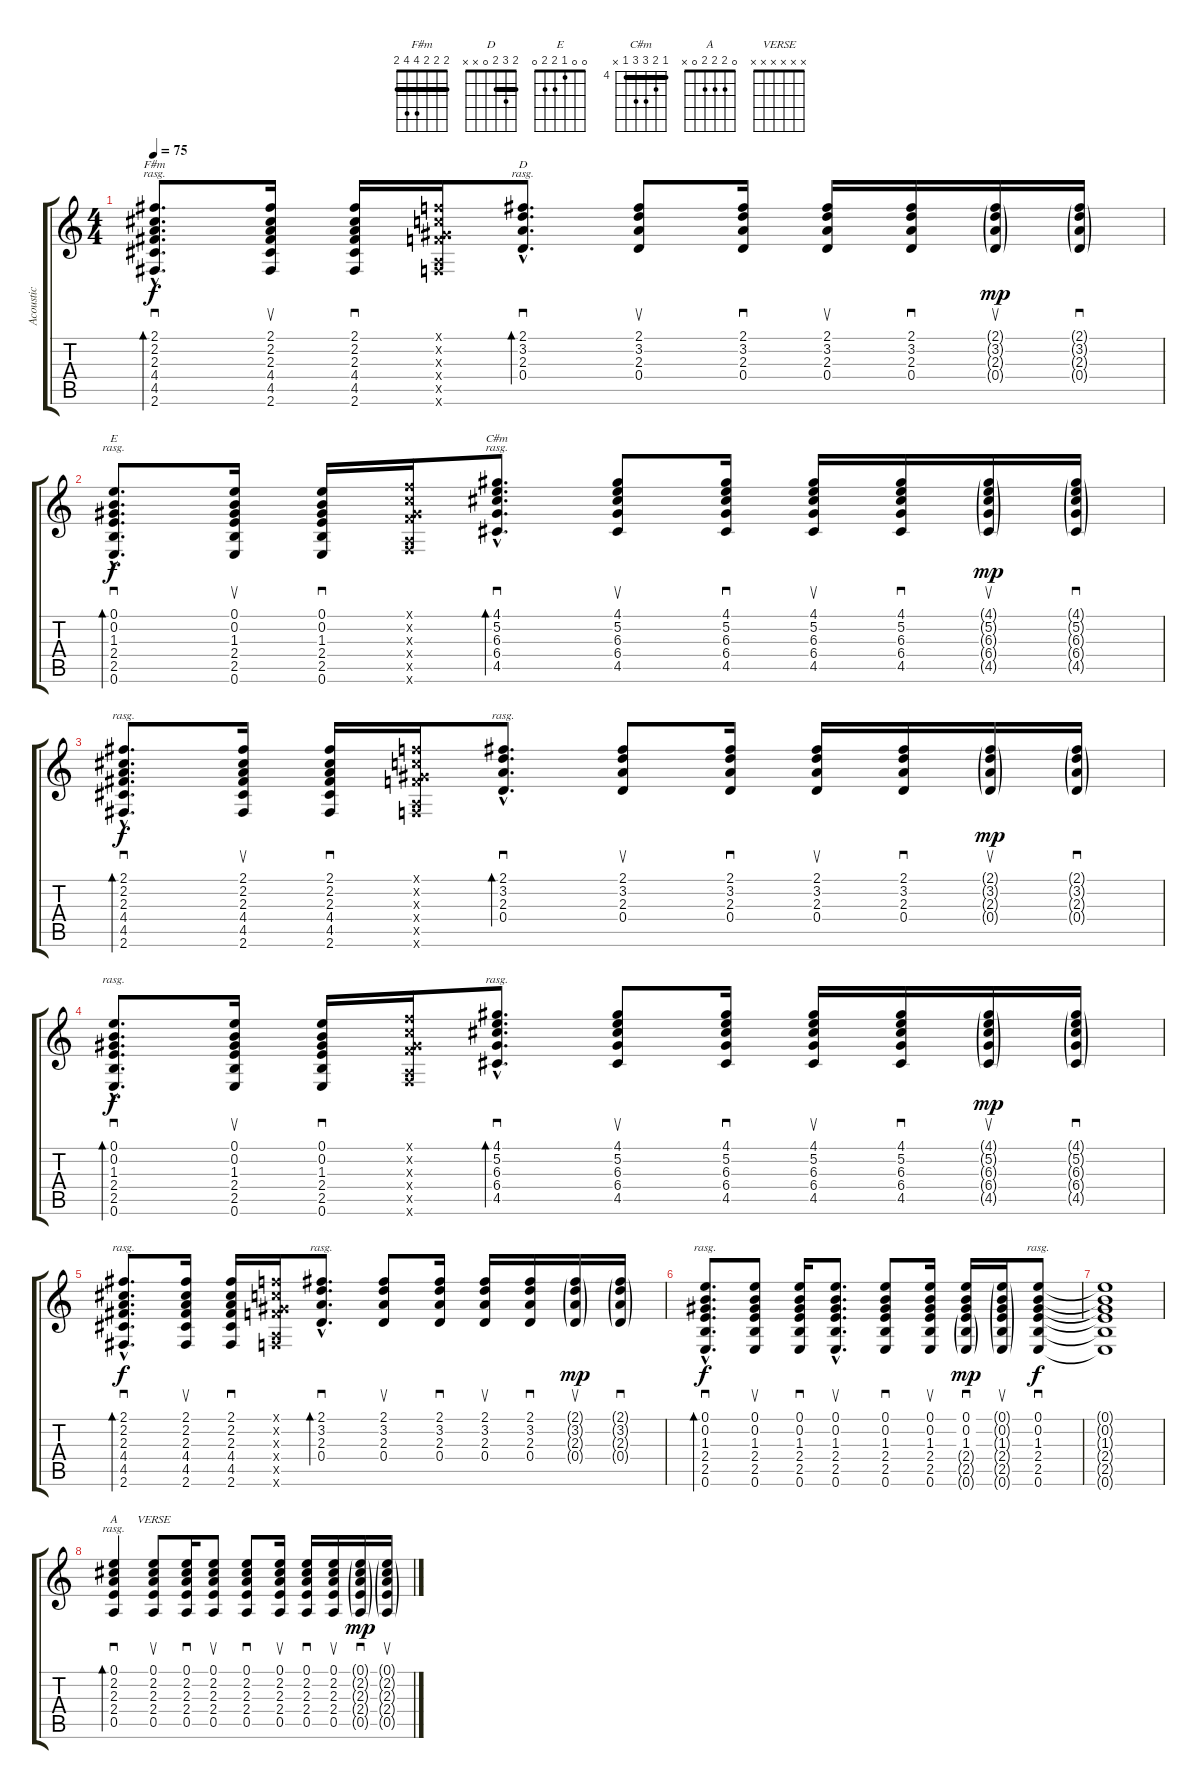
\track ("Acoustic" "Acoustic") {instrument acousticguitarsteel}
\staff {score tabs}
\tuning (E4 B3 G3 D3 A2 E2) {hide}
\chord ("F#m" 2 2 2 4 4 2) {barre 2}
\chord ("D" 2 3 2 0 x x) {barre 2}
\chord ("E" 0 0 1 2 2 0)
\chord ("C#m" 4 5 6 6 4 x) {firstfret 4 barre 4}
\chord ("A" 0 2 2 2 0 x)
\chord ("VERSE" x x x x x x)
\ts (4 4)
\tempo 75
\clef g2
\ks c
(2.1{hac} 2.2{hac} 2.3{hac} 4.4{hac} 4.5{hac} 2.6{hac}).8{d sd bd 30 ch "F#m" rasg ii dy f} (2.1 2.2 2.3 4.4 4.5 2.6).16{su} (2.1 2.2 2.3 4.4 4.5 2.6).16{sd} (1.1{x} 1.2{x} 1.3{x} 3.4{x} 0.5{x} 1.6{x}).16 (2.1{hac} 3.2{hac} 2.3{hac} 0.4{hac}).8{d sd bd 60 ch "D" rasg ii} (2.1 3.2 2.3 0.4).8{su} (2.1 3.2 2.3 0.4).16{sd} (2.1 3.2 2.3 0.4).16{su} (2.1 3.2 2.3 0.4).16{sd} (2.1{g} 3.2{g} 2.3{g} 0.4{g}).16{su dy mp} (2.1{g} 3.2{g} 2.3{g} 0.4{g}).16{sd} |
(0.1{hac} 0.2{hac} 1.3{hac} 2.4{hac} 2.5{hac} 0.6{hac}).8{d sd bd 60 ch "E" rasg ii dy f} (0.1 0.2 1.3 2.4 2.5 0.6).16{su} (0.1 0.2 1.3 2.4 2.5 0.6).16{sd} (1.1{x} 1.2{x} 1.3{x} 3.4{x} 0.5{x} 1.6{x}).16 (4.1{hac} 5.2{hac} 6.3{hac} 6.4{hac} 4.5{hac}).8{d sd bd 30 ch "C#m" rasg ii} (4.1 5.2 6.3 6.4 4.5).8{su} (4.1 5.2 6.3 6.4 4.5).16{sd} (4.1 5.2 6.3 6.4 4.5).16{su} (4.1 5.2 6.3 6.4 4.5).16{sd} (4.1{g} 5.2{g} 6.3{g} 6.4{g} 4.5{g}).16{su dy mp} (4.1{g} 5.2{g} 6.3{g} 6.4{g} 4.5{g}).16{sd} |
(2.1{hac} 2.2{hac} 2.3{hac} 4.4{hac} 4.5{hac} 2.6{hac}).8{d sd bd 30 rasg ii dy f} (2.1 2.2 2.3 4.4 4.5 2.6).16{su} (2.1 2.2 2.3 4.4 4.5 2.6).16{sd} (1.1{x} 1.2{x} 1.3{x} 3.4{x} 0.5{x} 1.6{x}).16 (2.1{hac} 3.2{hac} 2.3{hac} 0.4{hac}).8{d sd bd 60 rasg ii} (2.1 3.2 2.3 0.4).8{su} (2.1 3.2 2.3 0.4).16{sd} (2.1 3.2 2.3 0.4).16{su} (2.1 3.2 2.3 0.4).16{sd} (2.1{g} 3.2{g} 2.3{g} 0.4{g}).16{su dy mp} (2.1{g} 3.2{g} 2.3{g} 0.4{g}).16{sd} |
(0.1{hac} 0.2{hac} 1.3{hac} 2.4{hac} 2.5{hac} 0.6{hac}).8{d sd bd 60 rasg ii dy f} (0.1 0.2 1.3 2.4 2.5 0.6).16{su} (0.1 0.2 1.3 2.4 2.5 0.6).16{sd} (1.1{x} 1.2{x} 1.3{x} 3.4{x} 0.5{x} 1.6{x}).16 (4.1{hac} 5.2{hac} 6.3{hac} 6.4{hac} 4.5{hac}).8{d sd bd 30 rasg ii} (4.1 5.2 6.3 6.4 4.5).8{su} (4.1 5.2 6.3 6.4 4.5).16{sd} (4.1 5.2 6.3 6.4 4.5).16{su} (4.1 5.2 6.3 6.4 4.5).16{sd} (4.1{g} 5.2{g} 6.3{g} 6.4{g} 4.5{g}).16{su dy mp} (4.1{g} 5.2{g} 6.3{g} 6.4{g} 4.5{g}).16{sd} |
(2.1{hac} 2.2{hac} 2.3{hac} 4.4{hac} 4.5{hac} 2.6{hac}).8{d sd bd 30 rasg ii dy f} (2.1 2.2 2.3 4.4 4.5 2.6).16{su} (2.1 2.2 2.3 4.4 4.5 2.6).16{sd} (1.1{x} 1.2{x} 1.3{x} 3.4{x} 0.5{x} 1.6{x}).16 (2.1{hac} 3.2{hac} 2.3{hac} 0.4{hac}).8{d sd bd 60 rasg ii} (2.1 3.2 2.3 0.4).8{su} (2.1 3.2 2.3 0.4).16{sd} (2.1 3.2 2.3 0.4).16{su} (2.1 3.2 2.3 0.4).16{sd} (2.1{g} 3.2{g} 2.3{g} 0.4{g}).16{su dy mp} (2.1{g} 3.2{g} 2.3{g} 0.4{g}).16{sd} |
(0.1{hac} 0.2{hac} 1.3{hac} 2.4{hac} 2.5{hac} 0.6{hac}).8{d sd bd 60 rasg ii dy f} (0.1 0.2 1.3 2.4 2.5 0.6).8{su} (0.1 0.2 1.3 2.4 2.5 0.6).16{sd} (0.1{hac} 0.2{hac} 1.3{hac} 2.4{hac} 2.5{hac} 0.6{hac}).8{d su} (0.1 0.2 1.3 2.4 2.5 0.6).8{sd} (0.1 0.2 1.3 2.4 2.5 0.6).16{su} (0.1 0.2 1.3 2.4{g} 2.5{g} 0.6{g}).16{sd dy mp} (0.1{g} 0.2{g} 1.3{g} 2.4{g} 2.5{g} 0.6{g}).16{su} (0.1 0.2 1.3 2.4 2.5 0.6).8{sd rasg ii dy f} |
(0.1{t} 0.2{t} 1.3{t} 2.4{t} 2.5{t} 0.6{t}).1 |
(0.1 2.2 2.3 2.4 0.5).4{sd bd 60 ch "A" rasg ii} (0.1 2.2 2.3 2.4 0.5).8{su ch "VERSE"} (0.1 2.2 2.3 2.4 0.5).16{sd} (0.1 2.2 2.3 2.4 0.5).8{su} (0.1 2.2 2.3 2.4 0.5).8{sd} (0.1 2.2 2.3 2.4 0.5).16{su} (0.1 2.2 2.3 2.4 0.5).16{sd} (0.1 2.2 2.3 2.4 0.5).16{su} (0.1{g} 2.2{g} 2.3{g} 2.4{g} 0.5{g}).16{sd dy mp} (0.1{g} 2.2{g} 2.3{g} 2.4{g} 0.5{g}).16{su}
